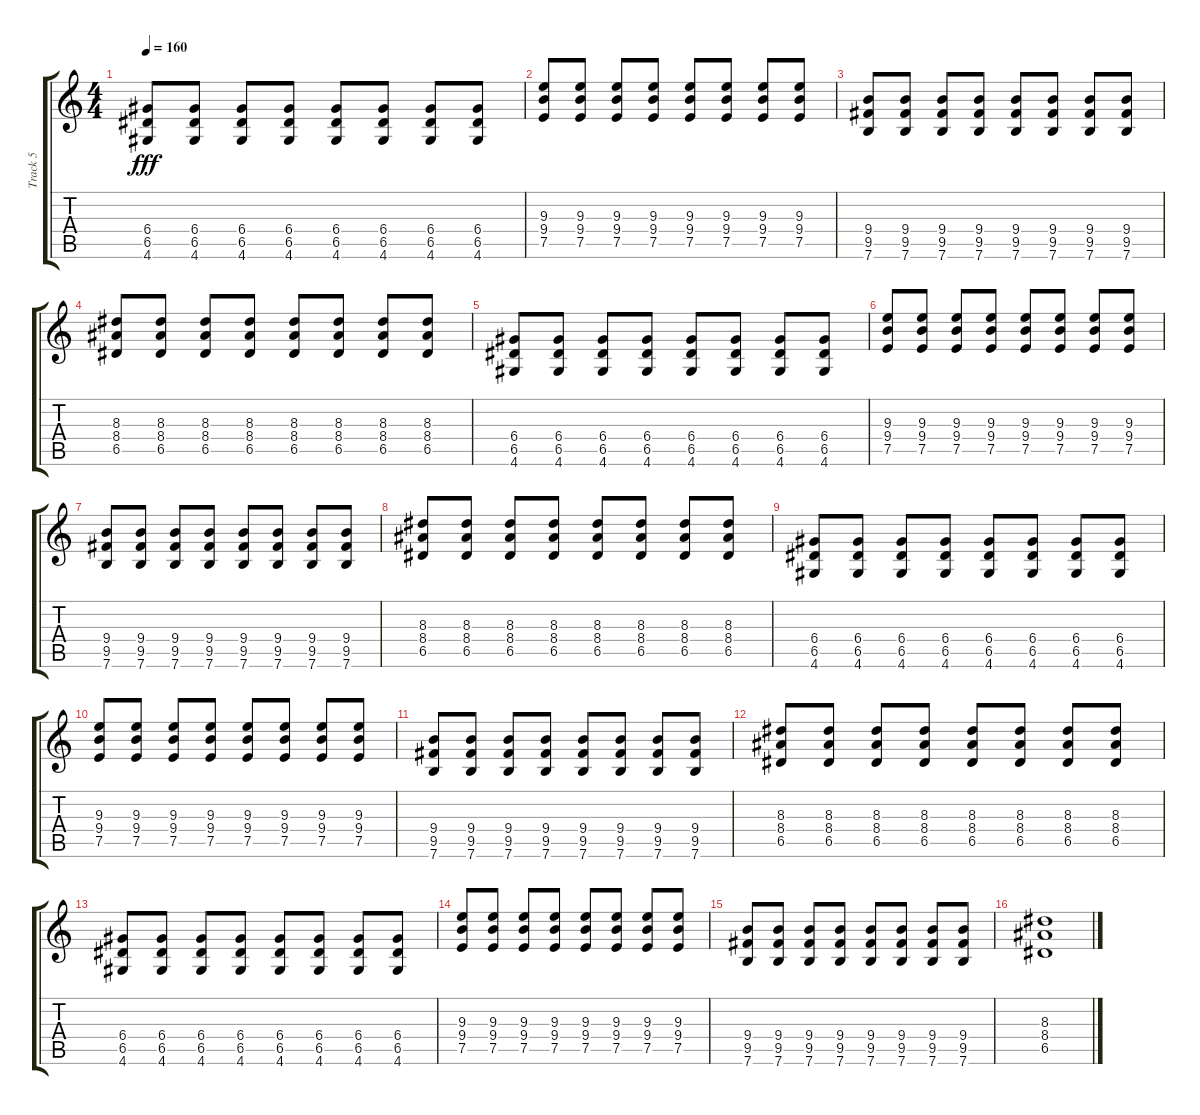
\track ("Track 5" "Track 5") {instrument distortionguitar}
\staff {score tabs}
\tuning (E4 B3 G3 D3 A2 E2) {hide}
\ts (4 4)
\tempo 160
\clef g2
\ks c
(6.4 6.5 4.6).8{dy fff} (6.4 6.5 4.6).8 (6.4 6.5 4.6).8 (6.4 6.5 4.6).8 (6.4 6.5 4.6).8 (6.4 6.5 4.6).8 (6.4 6.5 4.6).8 (6.4 6.5 4.6).8 |
(9.3 9.4 7.5).8 (9.3 9.4 7.5).8 (9.3 9.4 7.5).8 (9.3 9.4 7.5).8 (9.3 9.4 7.5).8 (9.3 9.4 7.5).8 (9.3 9.4 7.5).8 (9.3 9.4 7.5).8 |
(9.4 9.5 7.6).8 (9.4 9.5 7.6).8 (9.4 9.5 7.6).8 (9.4 9.5 7.6).8 (9.4 9.5 7.6).8 (9.4 9.5 7.6).8 (9.4 9.5 7.6).8 (9.4 9.5 7.6).8 |
(8.3 8.4 6.5).8 (8.3 8.4 6.5).8 (8.3 8.4 6.5).8 (8.3 8.4 6.5).8 (8.3 8.4 6.5).8 (8.3 8.4 6.5).8 (8.3 8.4 6.5).8 (8.3 8.4 6.5).8 |
(6.4 6.5 4.6).8 (6.4 6.5 4.6).8 (6.4 6.5 4.6).8 (6.4 6.5 4.6).8 (6.4 6.5 4.6).8 (6.4 6.5 4.6).8 (6.4 6.5 4.6).8 (6.4 6.5 4.6).8 |
(9.3 9.4 7.5).8 (9.3 9.4 7.5).8 (9.3 9.4 7.5).8 (9.3 9.4 7.5).8 (9.3 9.4 7.5).8 (9.3 9.4 7.5).8 (9.3 9.4 7.5).8 (9.3 9.4 7.5).8 |
(9.4 9.5 7.6).8 (9.4 9.5 7.6).8 (9.4 9.5 7.6).8 (9.4 9.5 7.6).8 (9.4 9.5 7.6).8 (9.4 9.5 7.6).8 (9.4 9.5 7.6).8 (9.4 9.5 7.6).8 |
(8.3 8.4 6.5).8 (8.3 8.4 6.5).8 (8.3 8.4 6.5).8 (8.3 8.4 6.5).8 (8.3 8.4 6.5).8 (8.3 8.4 6.5).8 (8.3 8.4 6.5).8 (8.3 8.4 6.5).8 |
(6.4 6.5 4.6).8 (6.4 6.5 4.6).8 (6.4 6.5 4.6).8 (6.4 6.5 4.6).8 (6.4 6.5 4.6).8 (6.4 6.5 4.6).8 (6.4 6.5 4.6).8 (6.4 6.5 4.6).8 |
(9.3 9.4 7.5).8 (9.3 9.4 7.5).8 (9.3 9.4 7.5).8 (9.3 9.4 7.5).8 (9.3 9.4 7.5).8 (9.3 9.4 7.5).8 (9.3 9.4 7.5).8 (9.3 9.4 7.5).8 |
(9.4 9.5 7.6).8 (9.4 9.5 7.6).8 (9.4 9.5 7.6).8 (9.4 9.5 7.6).8 (9.4 9.5 7.6).8 (9.4 9.5 7.6).8 (9.4 9.5 7.6).8 (9.4 9.5 7.6).8 |
(8.3 8.4 6.5).8 (8.3 8.4 6.5).8 (8.3 8.4 6.5).8 (8.3 8.4 6.5).8 (8.3 8.4 6.5).8 (8.3 8.4 6.5).8 (8.3 8.4 6.5).8 (8.3 8.4 6.5).8 |
(6.4 6.5 4.6).8 (6.4 6.5 4.6).8 (6.4 6.5 4.6).8 (6.4 6.5 4.6).8 (6.4 6.5 4.6).8 (6.4 6.5 4.6).8 (6.4 6.5 4.6).8 (6.4 6.5 4.6).8 |
(9.3 9.4 7.5).8 (9.3 9.4 7.5).8 (9.3 9.4 7.5).8 (9.3 9.4 7.5).8 (9.3 9.4 7.5).8 (9.3 9.4 7.5).8 (9.3 9.4 7.5).8 (9.3 9.4 7.5).8 |
(9.4 9.5 7.6).8 (9.4 9.5 7.6).8 (9.4 9.5 7.6).8 (9.4 9.5 7.6).8 (9.4 9.5 7.6).8 (9.4 9.5 7.6).8 (9.4 9.5 7.6).8 (9.4 9.5 7.6).8 |
(8.3 8.4 6.5).1
